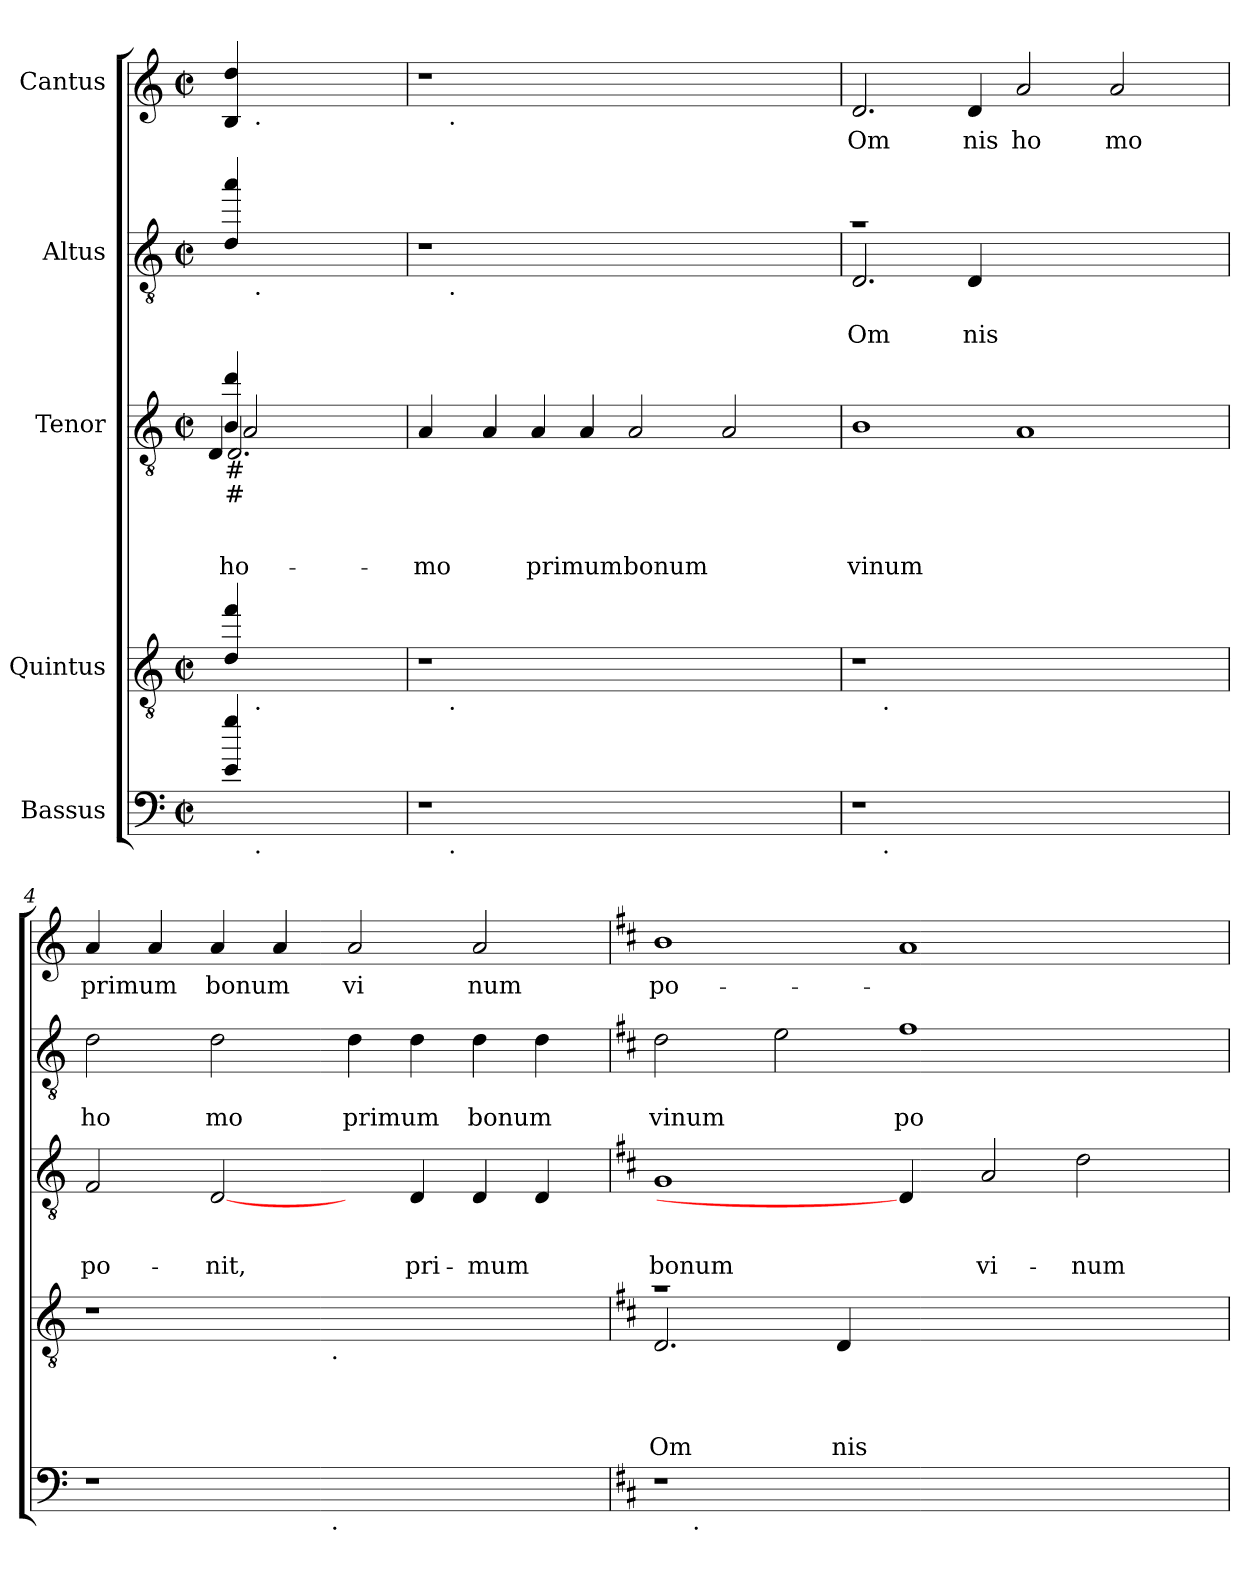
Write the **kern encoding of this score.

**kern	**kern	**text	**text	**text	**text	**kern	**text	**text	**text	**kern	**text	**text	**kern	**text
*part5	*part4	*part4	*part4	*part4	*part4	*part3	*part3	*part3	*part3	*part2	*part2	*part2	*part1	*part1
*staff5	*staff4	*staff4	*staff4	*staff4	*staff4	*staff3	*staff3	*staff3	*staff3	*staff2	*staff2	*staff2	*staff1	*staff1
*I"Bassus	*I"Quintus	*	*	*	*	*I"Tenor	*	*	*	*I"Altus	*	*	*I"Cantus	*
*clefF4	*clefGv2	*	*	*	*	*clefGv2	*	*	*	*clefGv2	*	*	*clefG2	*
*k[]	*k[]	*	*	*	*	*k[]	*	*	*	*k[]	*	*	*k[]	*
*C:	*C:	*	*	*	*	*C:	*	*	*	*C:	*	*	*C:	*
*M2/2	*M2/2	*	*	*	*	*M2/2	*	*	*	*M2/2	*	*	*M2/2	*
*met(c|)	*met(c|)	*	*	*	*	*met(c|)	*	*	*	*met(c|)	*	*	*met(c|)	*
=1	=1	=1	=1	=1	=1	=1	=1	=1	=1	=1	=1	=1	=1	=1
*	*	*	*	*	*	*^	*	*	*	*	*	*	*	*
!	!	!	!	!	!	!	!	!	!	!	!	!	!	!LO:TX:b:t=#	!
!	!	!	!	!	!	!	!	!	!	!	!	!	!	!LO:TX:b:t=#	!
!	!	!	!	!	!	!	!	!	!	!	!LO:TX:b:t=#	!	!	!	!
!	!	!	!	!	!	!	!	!	!	!	!LO:TX:b:t=#	!	!	!	!
!	!	!	!	!	!	!LO:TX:b:t=#	!	!	!	!	!	!	!	!	!
!	!	!	!	!	!	!LO:TX:b:t=#	!	!	!	!	!	!	!	!	!
!	!LO:TX:b:t=#	!	!	!	!	!	!	!	!	!	!	!	!	!	!
!	!LO:TX:b:t=#	!	!	!	!	!	!	!	!	!	!	!	!	!	!
!LO:TX:b:t=#	!	!	!	!	!	!	!	!	!	!	!	!	!	!	!
!LO:TX:b:t=#	!	!	!	!	!	!	!	!	!	!	!	!	!	!	!
!	!	!	!	!	!	!	!	!	!	!LO:LY:b	!	!	!	!	!
*	*	*	*	*	*	*	*^	*	*	*	*	*	*	*	*
!	!	!	!	!	!	!	!	!	!	!	!LO:LY:b	!	!	!	!	!
*	*	*	*	*	*	*	*	*^	*	*	*	*	*	*	*	*
!	!	!	!	!	!	!	!	!	!	!	!	!LO:LY:b	!	!	!	!	!
*^	*^	*	*	*	*	*	*	*	*	*	*	*	*^	*	*	*^	*
4e/ 4gg/	16..ryy	4d/ 4ff/	16..ryy	.	.	.	.	4B/ 4dd/	2.D/	4D/	2A/	.	.	ho-	4d/ 4aa/	16..ryy	.	.	4B/ 4dd/	16..ryy	.
!	!	!	!	!	!	!	!	!	!	!	!	!	!	!	!	!	!	!	!	!LO:TX:b:t=.	!
!	!	!	!	!	!	!	!	!	!	!	!	!	!	!	!	!LO:TX:b:t=.	!	!	!	!	!
!	!	!	!LO:TX:b:t=.	!	!	!	!	!	!	!	!	!	!	!	!	!	!	!	!	!	!
!	!LO:TX:b:t=.	!	!	!	!	!	!	!	!	!	!	!	!	!	!	!	!	!	!	!	!
.	2ryy	.	2ryy	.	.	.	.	.	.	.	.	.	.	.	.	2ryy	.	.	.	2ryy	.
2ryy	.	2ryy	.	.	.	.	.	2ryy	.	2ryy	.	.	.	.	2ryy	.	.	.	2ryy	.	.
.	.	.	.	.	.	.	.	.	.	.	4ryy	.	.	.	.	.	.	.	.	.	.
.	8ryy	.	8ryy	.	.	.	.	.	.	.	.	.	.	.	.	8ryy	.	.	.	8ryy	.
.	64ryy	.	64ryy	.	.	.	.	.	.	.	.	.	.	.	.	64ryy	.	.	.	64ryy	.
=2	=2	=2	=2	=2	=2	=2	=2	=2	=2	=2	=2	=2	=2	=2	=2	=2	=2	=2	=2	=2	=2
!	!	!	!	!	!	!	!	!	!	!	!	!	!	!LO:LY:b	!	!	!	!	!	!	!
*	*	*	*	*	*	*	*	*v	*v	*v	*v	*	*	*	*	*	*	*	*	*	*
1r	16..ryy	1r	16..ryy	.	.	.	.	4A/	.	.	-mo	1r	16..ryy	.	.	1r	16..ryy	.
!	!	!	!	!	!	!	!	!	!	!	!	!	!	!	!	!	!LO:TX:b:t=.	!
!	!	!	!	!	!	!	!	!	!	!	!	!	!LO:TX:b:t=.	!	!	!	!	!
!	!	!	!LO:TX:b:t=.	!	!	!	!	!	!	!	!	!	!	!	!	!	!	!
!	!LO:TX:b:t=.	!	!	!	!	!	!	!	!	!	!	!	!	!	!	!	!	!
.	1ryy	.	1ryy	.	.	.	.	.	.	.	.	.	1ryy	.	.	.	1ryy	.
.	.	.	.	.	.	.	.	4A/	.	.	.	.	.	.	.	.	.	.
!	!	!	!	!	!	!	!	!	!	!	!LO:LY:b	!	!	!	!	!	!	!
.	.	.	.	.	.	.	.	4A/	.	.	primum	.	.	.	.	.	.	.
.	.	.	.	.	.	.	.	4A/	.	.	.	.	.	.	.	.	.	.
!	!	!	!	!	!	!	!	!	!	!	!LO:LY:b	!	!	!	!	!	!	!
1ryy	.	1ryy	.	.	.	.	.	2A/	.	.	bonum	1ryy	.	.	.	1ryy	.	.
.	2ryy	.	2ryy	.	.	.	.	.	.	.	.	.	2ryy	.	.	.	2ryy	.
.	.	.	.	.	.	.	.	2A/	.	.	.	.	.	.	.	.	.	.
.	4ryy	.	4ryy	.	.	.	.	.	.	.	.	.	4ryy	.	.	.	4ryy	.
.	8ryy	.	8ryy	.	.	.	.	.	.	.	.	.	8ryy	.	.	.	8ryy	.
.	64ryy	.	64ryy	.	.	.	.	.	.	.	.	.	64ryy	.	.	.	64ryy	.
=3	=3	=3	=3	=3	=3	=3	=3	=3	=3	=3	=3	=3	=3	=3	=3	=3	=3	=3
!	!	!	!	!	!	!	!	!	!	!	!LO:LY:b	!	!	!	!LO:LY:b	!	!	!LO:LY:b
*	*	*	*	*	*	*	*	*	*	*	*	*	*	*	*	*v	*v	*
1r	16..ryy	1r	16..ryy	.	.	.	.	1B	.	.	vinum	1ra	2.D/	.	Om	2.d/	Om
!	!	!	!LO:TX:b:t=.	!	!	!	!	!	!	!	!	!	!	!	!	!	!
!	!LO:TX:b:t=.	!	!	!	!	!	!	!	!	!	!	!	!	!	!	!	!
.	1ryy	.	1ryy	.	.	.	.	.	.	.	.	.	.	.	.	.	.
!	!	!	!	!	!	!	!	!	!	!	!	!	!	!	!LO:LY:b	!	!LO:LY:b
.	.	.	.	.	.	.	.	.	.	.	.	.	4D/	.	nis	4d/	nis
!	!	!	!	!	!	!	!	!	!	!	!	!	!	!	!	!	!LO:LY:b
1ryy	.	1ryy	.	.	.	.	.	1A	.	.	.	1ryy	1ryy	.	.	2a/	ho
.	2ryy	.	2ryy	.	.	.	.	.	.	.	.	.	.	.	.	.	.
!	!	!	!	!	!	!	!	!	!	!	!	!	!	!	!	!	!LO:LY:b
.	.	.	.	.	.	.	.	.	.	.	.	.	.	.	.	2a/	mo
.	4ryy	.	4ryy	.	.	.	.	.	.	.	.	.	.	.	.	.	.
.	8ryy	.	8ryy	.	.	.	.	.	.	.	.	.	.	.	.	.	.
.	64ryy	.	64ryy	.	.	.	.	.	.	.	.	.	.	.	.	.	.
=4	=4	=4	=4	=4	=4	=4	=4	=4	=4	=4	=4	=4	=4	=4	=4	=4	=4
!	!	!	!	!	!	!	!	!	!	!	!LO:LY:b	!	!	!	!LO:LY:b	!	!LO:LY:b
*	*	*	*	*	*	*	*	*	*	*	*	*v	*v	*	*	*	*
1r	2ryy	1r	2ryy	.	.	.	.	2F/	.	.	po-	2d\	.	ho	4a/	primum
.	.	.	.	.	.	.	.	.	.	.	.	.	.	.	4a/	.
!	!	!	!	!	!	!	!	!	!	!	!LO:LY:b	!	!	!LO:LY:b	!	!LO:LY:b
.	4...ryy	.	4...ryy	.	.	.	.	[2D/	.	.	-nit,	2d\	.	mo	4a/	bonum
.	.	.	.	.	.	.	.	.	.	.	.	.	.	.	4a/	.
!	!	!	!LO:TX:b:t=.	!	!	!	!	!	!	!	!	!	!	!	!	!
!	!LO:TX:b:t=.	!	!	!	!	!	!	!	!	!	!	!	!	!	!	!
.	1ryy	.	1ryy	.	.	.	.	.	.	.	.	.	.	.	.	.
!	!	!	!	!	!	!	!	!	!	!	!	!	!	!LO:LY:b	!	!LO:LY:b
1ryy	.	1ryy	.	.	.	.	.	4ryy	.	.	.	4d\	.	primum	2a/	vi
!	!	!	!	!	!	!	!	!	!	!	!LO:LY:b	!	!	!	!	!
.	.	.	.	.	.	.	.	4D/	.	.	pri-	4d\	.	.	.	.
!	!	!	!	!	!	!	!	!	!	!	!LO:LY:b	!	!	!LO:LY:b	!	!LO:LY:b
.	.	.	.	.	.	.	.	4D/	.	.	-mum	4d\	.	bonum	2a/	num
.	.	.	.	.	.	.	.	4D/	.	.	.	4d\	.	.	.	.
.	32ryy	.	32ryy	.	.	.	.	.	.	.	.	.	.	.	.	.
!!LO:LB:g=z
=5	=5	=5	=5	=5	=5	=5	=5	=5	=5	=5	=5	=5	=5	=5	=5	=5
*k[f#c#]	*	*k[f#c#]	*	*	*	*	*	*k[f#c#]	*	*	*	*k[f#c#]	*	*	*k[f#c#]	*
*D:	*	*D:	*	*	*	*	*	*D:	*	*	*	*D:	*	*	*D:	*
!	!	!	!	!	!	!	!LO:LY:b	!	!	!	!LO:LY:b	!	!	!LO:LY:b	!	!LO:LY:b
1r	16..ryy	1ra	2.D/	.	.	.	Om	1G	.	.	bonum	2d\	.	vinum	1b	po-
!	!LO:TX:b:t=.	!	!	!	!	!	!	!	!	!	!	!	!	!	!	!
.	1ryy	.	.	.	.	.	.	.	.	.	.	.	.	.	.	.
.	.	.	.	.	.	.	.	.	.	.	.	2e\	.	.	.	.
!	!	!	!	!	!	!	!LO:LY:b	!	!	!	!	!	!	!	!	!
.	.	.	4D/	.	.	.	nis	.	.	.	.	.	.	.	.	.
!	!	!	!	!	!	!	!	!	!	!	!	!	!	!LO:LY:b	!	!
1ryy	.	1ryy	1ryy	.	.	.	.	4D/]	.	.	.	1f#	.	po-	1a	.
.	1ryy	.	.	.	.	.	.	.	.	.	.	.	.	.	.	.
!	!	!	!	!	!	!	!	!	!	!	!LO:LY:b	!	!	!	!	!
.	.	.	.	.	.	.	.	2A/	.	.	vi-	.	.	.	.	.
!	!	!	!	!	!	!	!	!	!	!	!LO:LY:b	!	!	!	!	!
.	.	.	.	.	.	.	.	2d\	.	.	-num	.	.	.	.	.
4ryy	.	4ryy	4ryy	.	.	.	.	.	.	.	.	4ryy	.	.	4ryy	.
.	8ryy	.	.	.	.	.	.	.	.	.	.	.	.	.	.	.
.	64ryy	.	.	.	.	.	.	.	.	.	.	.	.	.	.	.
*v	*v	*	*	*	*	*	*	*	*	*	*	*	*	*	*	*
*	*v	*v	*	*	*	*	*	*	*	*	*	*	*	*	*
=	=	=	=	=	=	=	=	=	=	=	=	=	=	=
*-	*-	*-	*-	*-	*-	*-	*-	*-	*-	*-	*-	*-	*-	*-
